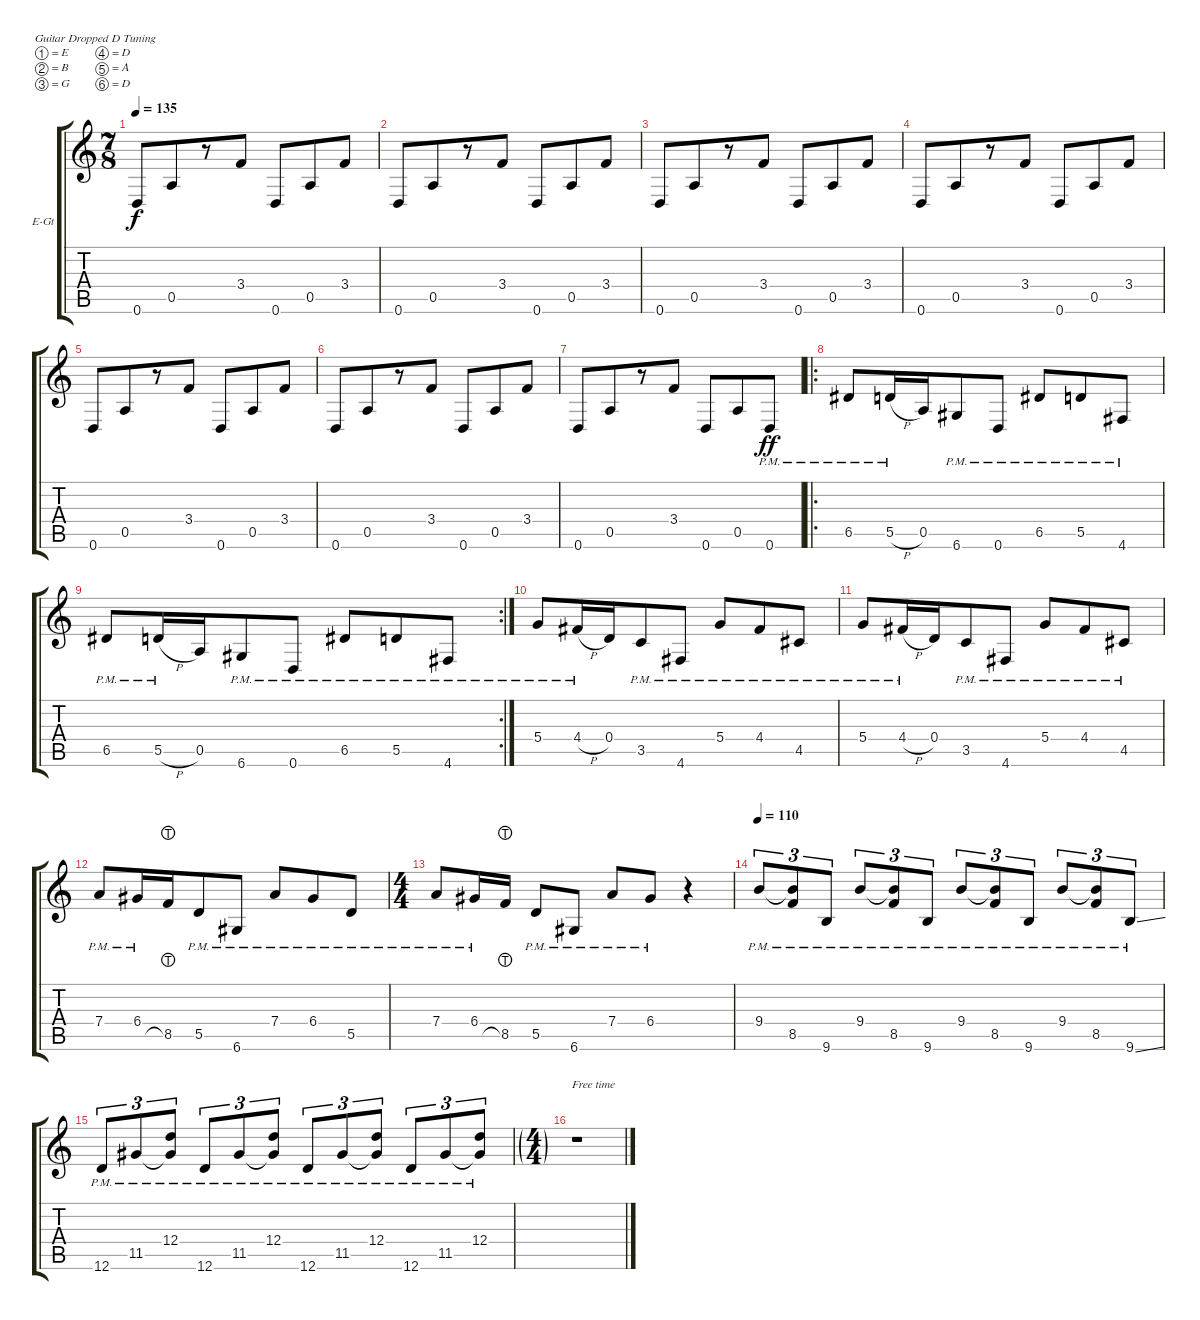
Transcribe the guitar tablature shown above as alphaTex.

\defaultSystemsLayout 4
\bracketExtendMode groupsimilarinstruments
\firstSystemTrackNameOrientation horizontal
\otherSystemsTrackNameOrientation horizontal
\track ("E-Gt (Bass)" "E-Gt") {instrument distortionguitar}
\staff {score tabs}
\tuning (E4 B3 G3 D3 A2 D2)
\ts (7 8)
\tempo 135
\clef g2
\ks c
0.6.8{dy f} 0.5.8 r.8 3.4.8 0.6.8 0.5.8 3.4.8 |
0.6.8 0.5.8 r.8 3.4.8 0.6.8 0.5.8 3.4.8 |
0.6.8 0.5.8 r.8 3.4.8 0.6.8 0.5.8 3.4.8 |
0.6.8 0.5.8 r.8 3.4.8 0.6.8 0.5.8 3.4.8 |
0.6.8 0.5.8 r.8 3.4.8 0.6.8 0.5.8 3.4.8 |
0.6.8 0.5.8 r.8 3.4.8 0.6.8 0.5.8 3.4.8 |
0.6.8 0.5.8 r.8 3.4.8 0.6.8 0.5.8 0.6{pm}.8{dy ff} |
\ro
6.5{pm}.8 5.5{h pm}.16 0.5.16 6.6{pm}.8 0.6{pm}.8 6.5{pm}.8 5.5{pm}.8 4.6{pm}.8 |
\rc 2
6.5{pm}.8 5.5{h pm}.16 0.5.16 6.6{pm}.8 0.6{pm}.8 6.5{pm}.8 5.5{pm}.8 4.6{pm}.8 |
5.4{pm}.8 4.4{h pm}.16 0.4.16 3.5{pm}.8 4.6{pm}.8 5.4{pm}.8 4.4{pm}.8 4.5{pm}.8 |
5.4{pm}.8 4.4{h pm}.16 0.4.16 3.5{pm}.8 4.6{pm}.8 5.4{pm}.8 4.4{pm}.8 4.5{pm}.8 |
7.4{pm}.8 6.4{pm}.16 8.5{lht}.16 5.5{pm}.8 6.6{pm}.8 7.4{pm}.8 6.4{pm}.8 5.5{pm}.8 |
\ts (4 4)
7.4{pm}.8 6.4{pm}.16 8.5{lht}.16 5.5{pm}.8 6.6{pm}.8 7.4{pm}.8 6.4{pm}.8 r.4 |
\tempo 110
9.4{pm}.8{tu (3 2)} (8.5{pm} 9.4{pm t}).8{tu (3 2)} 9.6{pm}.8{tu (3 2)} 9.4{pm}.8{tu (3 2)} (8.5{pm} 9.4{pm t}).8{tu (3 2)} 9.6{pm}.8{tu (3 2)} 9.4{pm}.8{tu (3 2)} (8.5{pm} 9.4{pm t}).8{tu (3 2)} 9.6{pm}.8{tu (3 2)} 9.4{pm}.8{tu (3 2)} (8.5{pm} 9.4{pm t}).8{tu (3 2)} 9.6{ss pm}.8{tu (3 2)} |
12.6{pm}.8{tu (3 2)} 11.5{pm}.8{tu (3 2)} (12.4{pm} 11.5{pm t}).8{tu (3 2)} 12.6{pm}.8{tu (3 2)} 11.5{pm}.8{tu (3 2)} (12.4{pm} 11.5{pm t}).8{tu (3 2)} 12.6{pm}.8{tu (3 2)} 11.5{pm}.8{tu (3 2)} (12.4{pm} 11.5{pm t}).8{tu (3 2)} 12.6{pm}.8{tu (3 2)} 11.5{pm}.8{tu (3 2)} (12.4{pm} 11.5{pm t}).8{tu (3 2)} |
\ft
r.1
